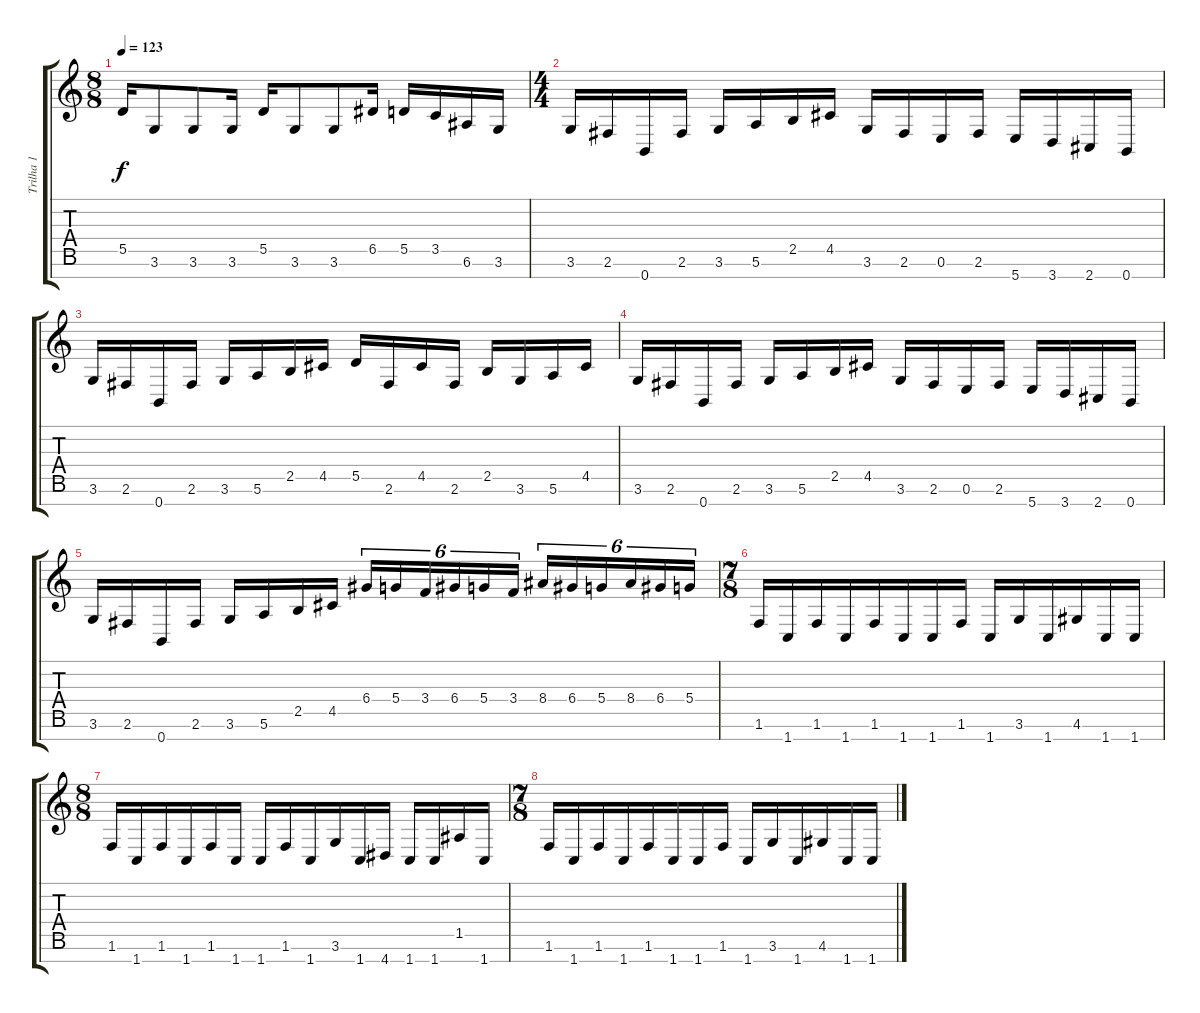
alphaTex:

\track ("Trilha 1" "Trilha 1") {instrument distortionguitar}
\staff {score tabs}
\tuning (E4 B3 G3 D3 A2 E2 B1) {hide}
\ts (8 8)
\tempo 123
\clef g2
\ks c
5.5.16{dy f} 3.6.8 3.6.8 3.6.16 5.5.16 3.6.8 3.6.8 6.5.16 5.5.16 3.5.16 6.6.16 3.6.16 |
\ts (4 4)
3.6.16 2.6.16 0.7.16 2.6.16 3.6.16 5.6.16 2.5.16 4.5.16 3.6.16 2.6.16 0.6.16 2.6.16 5.7.16 3.7.16 2.7.16 0.7.16 |
3.6.16 2.6.16 0.7.16 2.6.16 3.6.16 5.6.16 2.5.16 4.5.16 5.5.16 2.6.16 4.5.16 2.6.16 2.5.16 3.6.16 5.6.16 4.5.16 |
3.6.16 2.6.16 0.7.16 2.6.16 3.6.16 5.6.16 2.5.16 4.5.16 3.6.16 2.6.16 0.6.16 2.6.16 5.7.16 3.7.16 2.7.16 0.7.16 |
3.6.16 2.6.16 0.7.16 2.6.16 3.6.16 5.6.16 2.5.16 4.5.16 6.4.16{tu (6 4)} 5.4.16{tu (6 4)} 3.4.16{tu (6 4)} 6.4.16{tu (6 4)} 5.4.16{tu (6 4)} 3.4.16{tu (6 4)} 8.4.16{tu (6 4)} 6.4.16{tu (6 4)} 5.4.16{tu (6 4)} 8.4.16{tu (6 4)} 6.4.16{tu (6 4)} 5.4.16{tu (6 4)} |
\ts (7 8)
1.6.16 1.7.16 1.6.16 1.7.16 1.6.16 1.7.16 1.7.16 1.6.16 1.7.16 3.6.16 1.7.16 4.6.16 1.7.16 1.7.16 |
\ts (8 8)
1.6.16 1.7.16 1.6.16 1.7.16 1.6.16 1.7.16 1.7.16 1.6.16 1.7.16 3.6.16 1.7.16 4.7.16 1.7.16 1.7.16 1.5.16 1.7.16 |
\ts (7 8)
1.6.16 1.7.16 1.6.16 1.7.16 1.6.16 1.7.16 1.7.16 1.6.16 1.7.16 3.6.16 1.7.16 4.6.16 1.7.16 1.7.16
